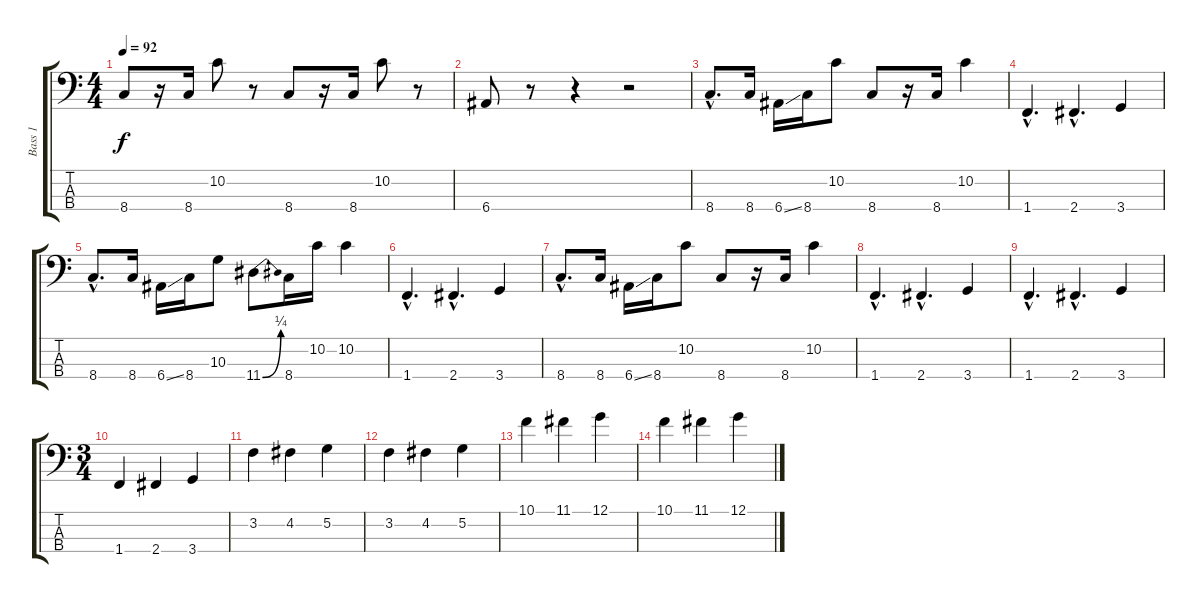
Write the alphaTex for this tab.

\track ("Bass 1" "Bass 1") {instrument electricbassfinger}
\staff {score tabs}
\tuning (G2 D2 A1 E1) {hide}
\ts (4 4)
\tempo 92
\clef f4
\ks c
8.4.8{dy f} r.16 8.4.16 10.2.8 r.8 8.4.8 r.16 8.4.16 10.2.8 r.8 |
6.4.8 r.8 r.4 r.2 |
8.4{hac}.8{d} 8.4.16 6.4{ss}.16 8.4.16 10.2.8 8.4.8 r.16 8.4.16 10.2.4 |
1.4{hac}.4{d} 2.4{hac}.4{d} 3.4.4 |
8.4{hac}.8{d} 8.4.16 6.4{ss}.16 8.4.16 10.3.8 11.4{be (bend 0 0 60 1)}.8 8.4.16 10.2.16 10.2.4 |
1.4{hac}.4{d} 2.4{hac}.4{d} 3.4.4 |
8.4{hac}.8{d} 8.4.16 6.4{ss}.16 8.4.16 10.2.8 8.4.8 r.16 8.4.16 10.2.4 |
1.4{hac}.4{d} 2.4{hac}.4{d} 3.4.4 |
1.4{hac}.4{d} 2.4{hac}.4{d} 3.4.4 |
\ts (3 4)
1.4.4 2.4.4 3.4.4 |
3.2.4 4.2.4 5.2.4 |
3.2.4 4.2.4 5.2.4 |
10.1.4 11.1.4 12.1.4 |
10.1.4 11.1.4 12.1.4
